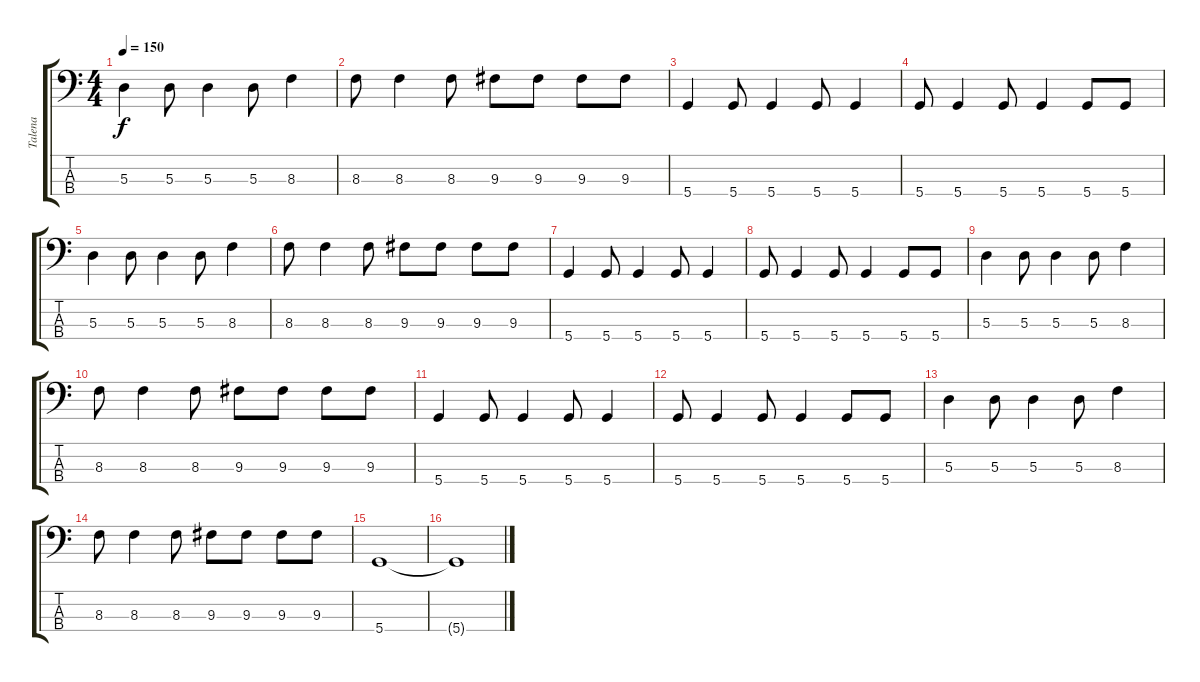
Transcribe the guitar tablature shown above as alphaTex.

\track ("Talena" "Talena") {instrument electricbassfinger}
\staff {score tabs}
\tuning (G2 D2 A1 D1) {hide}
\ts (4 4)
\tempo 150
\clef f4
\ks c
5.3.4{dy f} 5.3.8 5.3.4 5.3.8 8.3.4 |
8.3.8 8.3.4 8.3.8 9.3.8 9.3.8 9.3.8 9.3.8 |
5.4.4 5.4.8 5.4.4 5.4.8 5.4.4 |
5.4.8 5.4.4 5.4.8 5.4.4 5.4.8 5.4.8 |
5.3.4 5.3.8 5.3.4 5.3.8 8.3.4 |
8.3.8 8.3.4 8.3.8 9.3.8 9.3.8 9.3.8 9.3.8 |
5.4.4 5.4.8 5.4.4 5.4.8 5.4.4 |
5.4.8 5.4.4 5.4.8 5.4.4 5.4.8 5.4.8 |
5.3.4 5.3.8 5.3.4 5.3.8 8.3.4 |
8.3.8 8.3.4 8.3.8 9.3.8 9.3.8 9.3.8 9.3.8 |
5.4.4 5.4.8 5.4.4 5.4.8 5.4.4 |
5.4.8 5.4.4 5.4.8 5.4.4 5.4.8 5.4.8 |
5.3.4 5.3.8 5.3.4 5.3.8 8.3.4 |
8.3.8 8.3.4 8.3.8 9.3.8 9.3.8 9.3.8 9.3.8 |
5.4.1 |
5.4{t}.1
